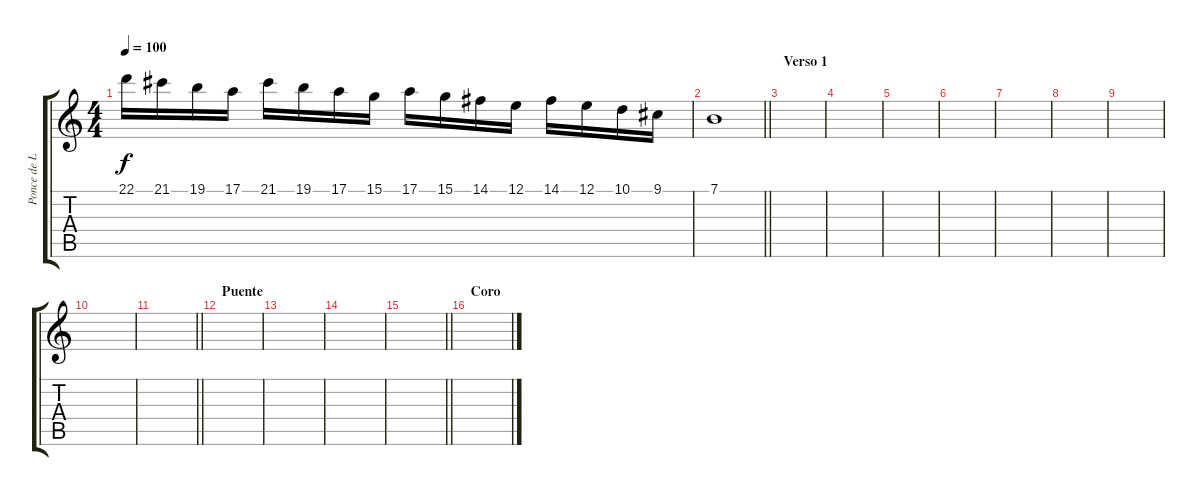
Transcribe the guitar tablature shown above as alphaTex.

\track ("Ponce de León" "Ponce de L") {instrument flute}
\staff {score tabs}
\tuning (E4 B3 G3 D3 A2 E2) {hide}
\ts (4 4)
\tempo 100
\clef g2
\ks c
22.1.16{dy f} 21.1.16 19.1.16 17.1.16 21.1.16 19.1.16 17.1.16 15.1.16 17.1.16 15.1.16 14.1.16 12.1.16 14.1.16 12.1.16 10.1.16 9.1.16 |
\barLineRight lightlight
7.1.1 |
\section ("" "Verso 1")
|
|
|
|
|
|
|
|
\barLineRight lightlight
|
\section ("" "Puente")
|
|
|
\barLineRight lightlight
|
\section ("" "Coro")
